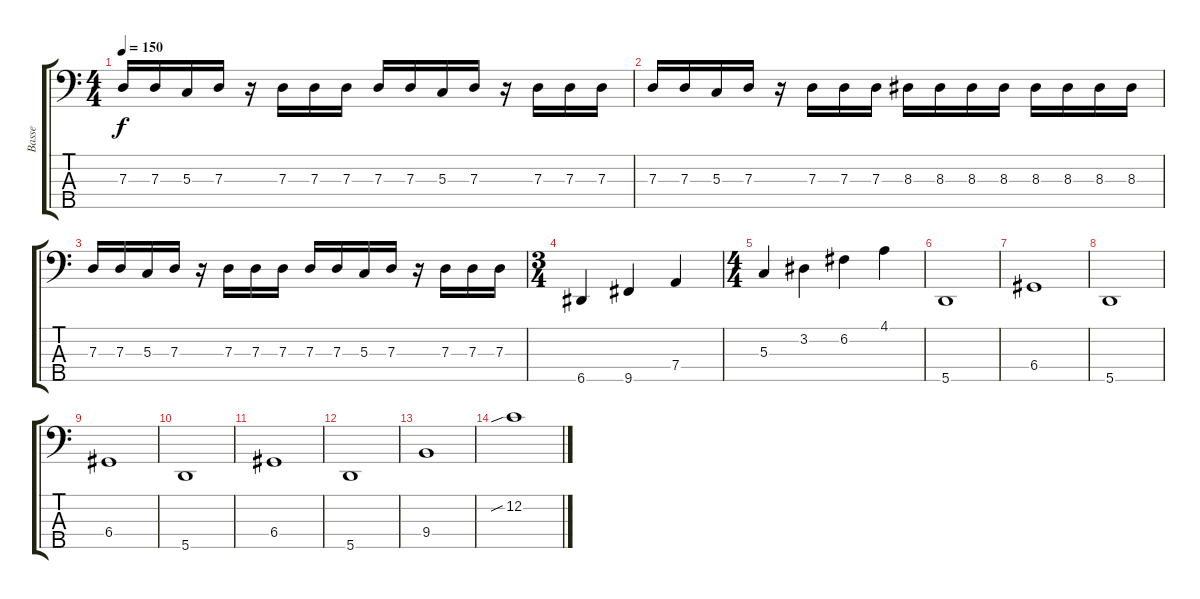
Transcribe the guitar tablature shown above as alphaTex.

\track ("Basse" "Basse") {solo instrument electricbasspick}
\staff {score tabs}
\tuning (F2 C2 G1 D1 A0) {hide}
\ts (4 4)
\tempo 150
\clef f4
\ks c
7.3.16{dy f} 7.3.16 5.3.16 7.3.16 r.16 7.3.16 7.3.16 7.3.16 7.3.16 7.3.16 5.3.16 7.3.16 r.16 7.3.16 7.3.16 7.3.16 |
7.3.16 7.3.16 5.3.16 7.3.16 r.16 7.3.16 7.3.16 7.3.16 8.3.16 8.3.16 8.3.16 8.3.16 8.3.16 8.3.16 8.3.16 8.3.16 |
7.3.16 7.3.16 5.3.16 7.3.16 r.16 7.3.16 7.3.16 7.3.16 7.3.16 7.3.16 5.3.16 7.3.16 r.16 7.3.16 7.3.16 7.3.16 |
\ts (3 4)
6.5.4 9.5.4 7.4.4 |
\ts (4 4)
5.3.4 3.2.4 6.2.4 4.1.4 |
5.5.1 |
6.4.1 |
5.5.1 |
6.4.1 |
5.5.1 |
6.4.1 |
5.5.1 |
9.4.1 |
12.2{sib}.1
